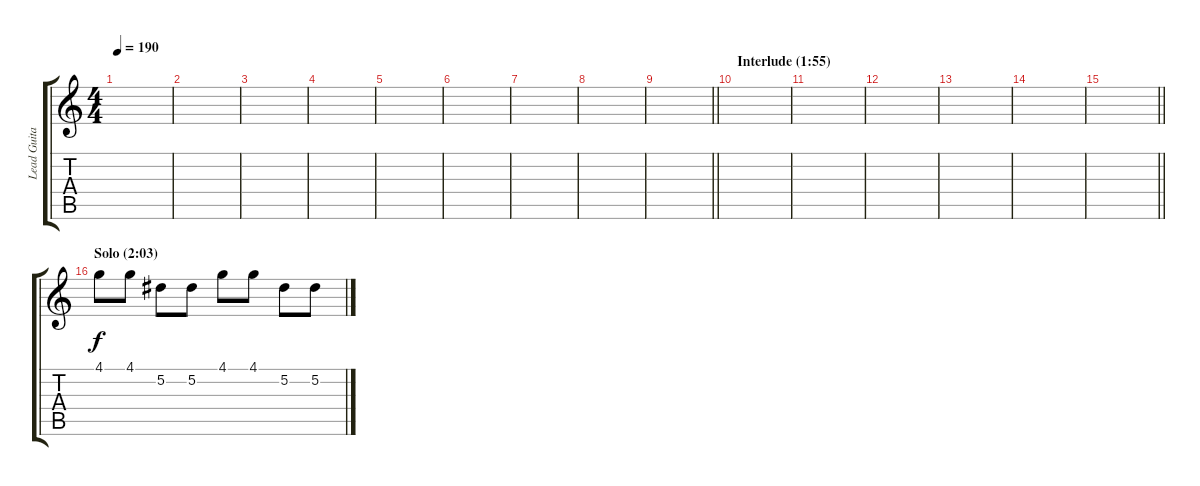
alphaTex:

\track ("Lead Guitar 2" "Lead Guita") {instrument distortionguitar}
\staff {score tabs}
\tuning (Eb4 Bb3 Gb3 Db3 Ab2 Eb2) {hide}
\ts (4 4)
\tempo 190
\clef g2
\ks c
|
|
|
|
|
|
|
|
\barLineRight lightlight
|
\section ("" "Interlude (1:55)")
|
|
|
|
|
\barLineRight lightlight
|
\section ("" "Solo (2:03)")
4.1.8 4.1.8 5.2.8 5.2.8 4.1.8 4.1.8 5.2.8 5.2.8
